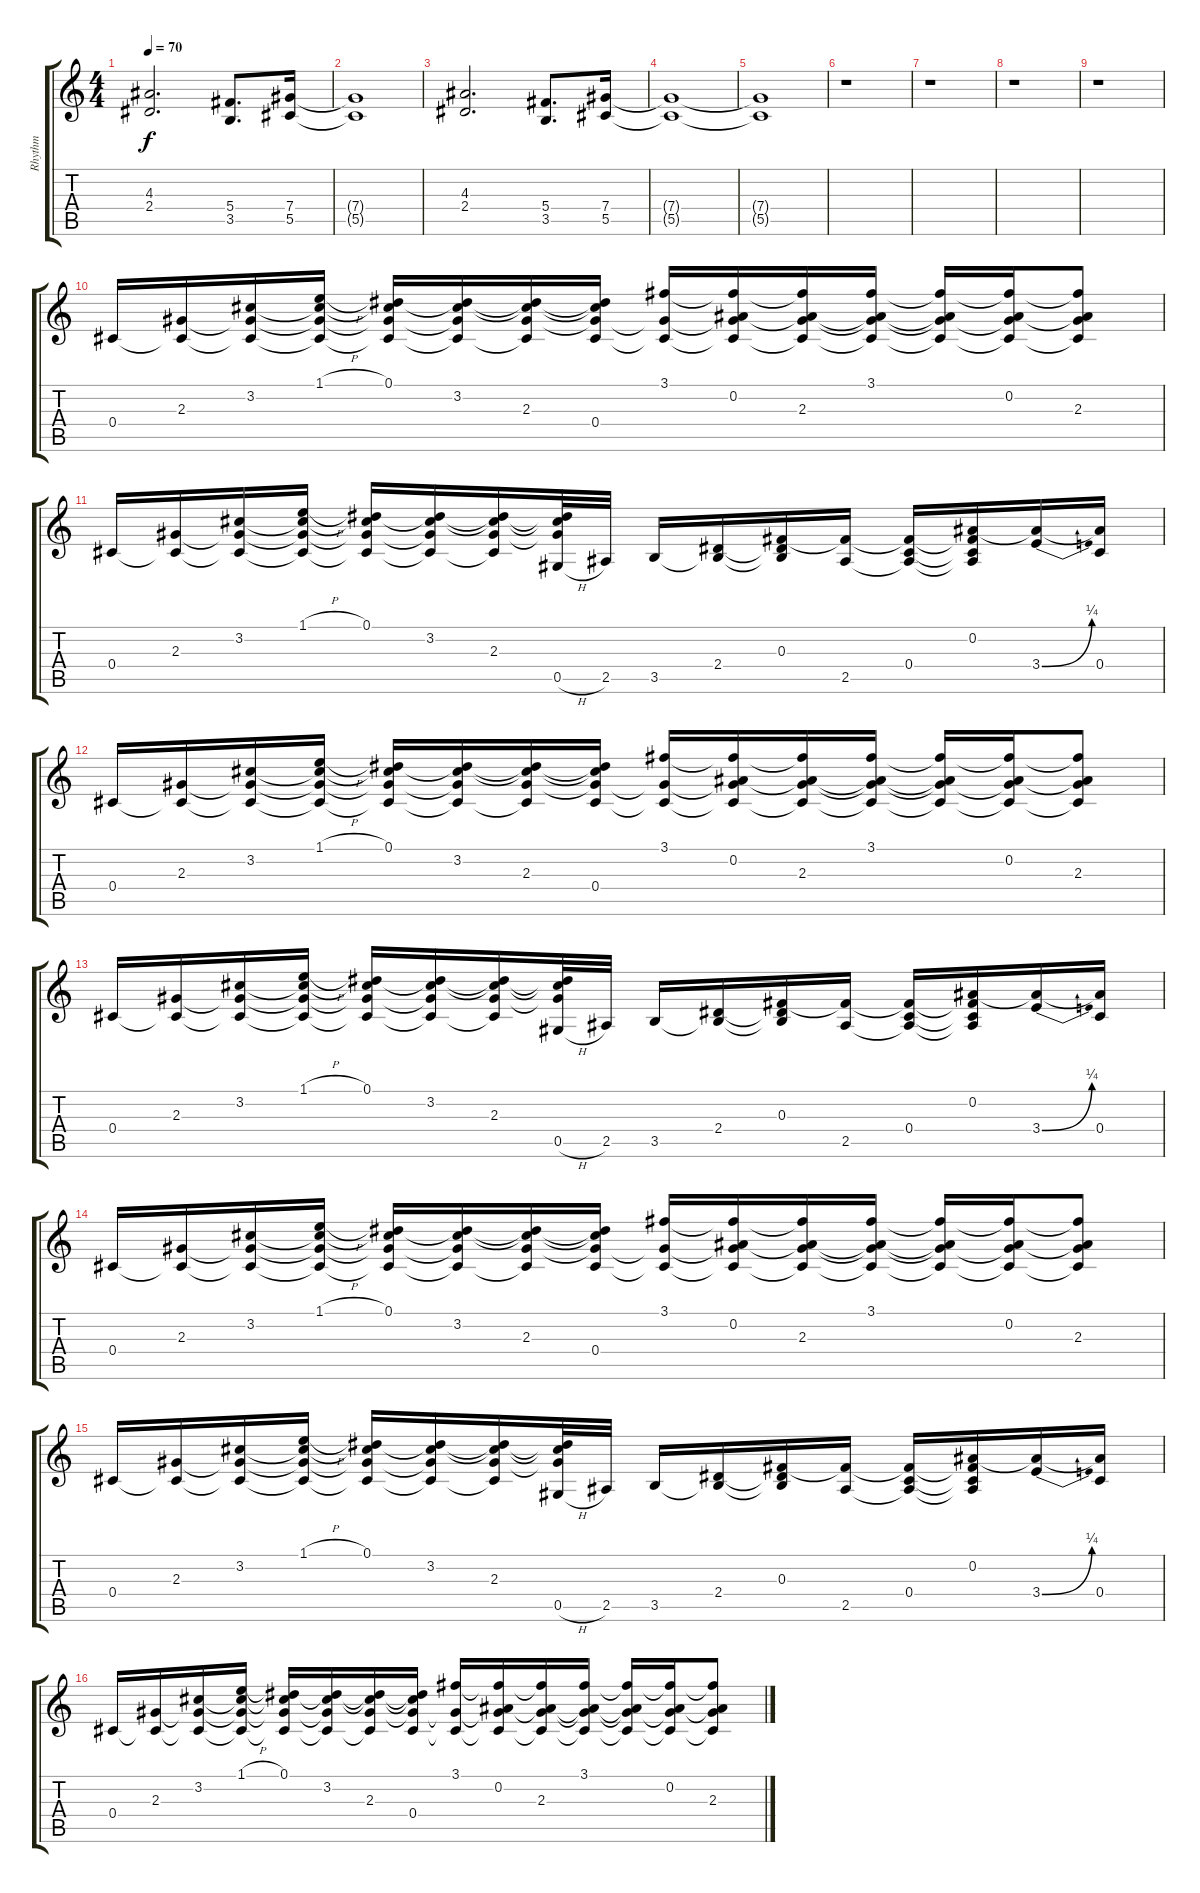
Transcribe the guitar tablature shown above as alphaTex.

\track ("Rhythm" "Rhythm") {instrument overdrivenguitar}
\staff {score tabs}
\tuning (Eb4 Bb3 Gb3 Db3 Ab2 Eb2) {hide}
\ts (4 4)
\tempo 70
\clef g2
\ks c
(4.3 2.4).2{d dy f} (5.4 3.5).8{d} (7.4 5.5).16 |
(7.4{t} 5.5{t}).1 |
(4.3 2.4).2{d} (5.4 3.5).8{d} (7.4 5.5).16 |
(7.4{t} 5.5{t}).1{volume 6} |
(7.4{t} 5.5{t}).1 |
r.1 |
r.1 |
r.1 |
r.1 |
0.4.16{volume 7 instrument electricguitarclean} (2.3 0.4{t}).16 (3.2 2.3{t} 0.4{t}).16 (1.1{h} 3.2{t} 2.3{t} 0.4{t}).16 (0.1 3.2{t} 2.3{t} 0.4{t}).16 (0.1{t} 3.2 2.3{t} 0.4{t}).16 (0.1{t} 3.2{t} 2.3 0.4{t}).16 (0.1{t} 3.2{t} 2.3{t} 0.4).16 (3.1 2.3{t} 0.4{t}).16 (3.1{t} 0.2 2.3{t} 0.4{t}).16 (3.1{t} 0.2{t} 2.3 0.4{t}).16 (3.1 0.2{t} 2.3{t} 0.4{t}).16 (3.1{t} 0.2{t} 2.3{t} 0.4{t}).16 (3.1{t} 0.2 2.3{t} 0.4{t}).16 (3.1{t} 0.2{t} 2.3 0.4{t}).8 |
0.4.16 (2.3 0.4{t}).16 (3.2 2.3{t} 0.4{t}).16 (1.1{h} 3.2{t} 2.3{t} 0.4{t}).16 (0.1 3.2{t} 2.3{t} 0.4{t}).16 (0.1{t} 3.2 2.3{t} 0.4{t}).16 (0.1{t} 3.2{t} 2.3 0.4{t}).16 (0.1{t} 3.2{t} 2.3{t} 0.5{h}).32 2.5.32 3.5.16 (2.4 3.5{t}).16 (0.3 2.4{t} 3.5{t}).16 (0.3{t} 2.5).16 (0.3{t} 0.4 2.5{t}).16 (0.2 0.3{t} 0.4{t} 2.5{t}).16 (0.2{t} 3.4{be (bend 0 0 60 1)}).16 (0.2{t} 0.4).16 |
0.4.16 (2.3 0.4{t}).16 (3.2 2.3{t} 0.4{t}).16 (1.1{h} 3.2{t} 2.3{t} 0.4{t}).16 (0.1 3.2{t} 2.3{t} 0.4{t}).16 (0.1{t} 3.2 2.3{t} 0.4{t}).16 (0.1{t} 3.2{t} 2.3 0.4{t}).16 (0.1{t} 3.2{t} 2.3{t} 0.4).16 (3.1 2.3{t} 0.4{t}).16 (3.1{t} 0.2 2.3{t} 0.4{t}).16 (3.1{t} 0.2{t} 2.3 0.4{t}).16 (3.1 0.2{t} 2.3{t} 0.4{t}).16 (3.1{t} 0.2{t} 2.3{t} 0.4{t}).16 (3.1{t} 0.2 2.3{t} 0.4{t}).16 (3.1{t} 0.2{t} 2.3 0.4{t}).8 |
0.4.16 (2.3 0.4{t}).16 (3.2 2.3{t} 0.4{t}).16 (1.1{h} 3.2{t} 2.3{t} 0.4{t}).16 (0.1 3.2{t} 2.3{t} 0.4{t}).16 (0.1{t} 3.2 2.3{t} 0.4{t}).16 (0.1{t} 3.2{t} 2.3 0.4{t}).16 (0.1{t} 3.2{t} 2.3{t} 0.5{h}).32 2.5.32 3.5.16 (2.4 3.5{t}).16 (0.3 2.4{t} 3.5{t}).16 (0.3{t} 2.5).16 (0.3{t} 0.4 2.5{t}).16 (0.2 0.3{t} 0.4{t} 2.5{t}).16 (0.2{t} 3.4{be (bend 0 0 60 1)}).16 (0.2{t} 0.4).16 |
0.4.16 (2.3 0.4{t}).16 (3.2 2.3{t} 0.4{t}).16 (1.1{h} 3.2{t} 2.3{t} 0.4{t}).16 (0.1 3.2{t} 2.3{t} 0.4{t}).16 (0.1{t} 3.2 2.3{t} 0.4{t}).16 (0.1{t} 3.2{t} 2.3 0.4{t}).16 (0.1{t} 3.2{t} 2.3{t} 0.4).16 (3.1 2.3{t} 0.4{t}).16 (3.1{t} 0.2 2.3{t} 0.4{t}).16 (3.1{t} 0.2{t} 2.3 0.4{t}).16 (3.1 0.2{t} 2.3{t} 0.4{t}).16 (3.1{t} 0.2{t} 2.3{t} 0.4{t}).16 (3.1{t} 0.2 2.3{t} 0.4{t}).16 (3.1{t} 0.2{t} 2.3 0.4{t}).8 |
0.4.16 (2.3 0.4{t}).16 (3.2 2.3{t} 0.4{t}).16 (1.1{h} 3.2{t} 2.3{t} 0.4{t}).16 (0.1 3.2{t} 2.3{t} 0.4{t}).16 (0.1{t} 3.2 2.3{t} 0.4{t}).16 (0.1{t} 3.2{t} 2.3 0.4{t}).16 (0.1{t} 3.2{t} 2.3{t} 0.5{h}).32 2.5.32 3.5.16 (2.4 3.5{t}).16 (0.3 2.4{t} 3.5{t}).16 (0.3{t} 2.5).16 (0.3{t} 0.4 2.5{t}).16 (0.2 0.3{t} 0.4{t} 2.5{t}).16 (0.2{t} 3.4{be (bend 0 0 60 1)}).16 (0.2{t} 0.4).16 |
0.4.16 (2.3 0.4{t}).16 (3.2 2.3{t} 0.4{t}).16 (1.1{h} 3.2{t} 2.3{t} 0.4{t}).16 (0.1 3.2{t} 2.3{t} 0.4{t}).16 (0.1{t} 3.2 2.3{t} 0.4{t}).16 (0.1{t} 3.2{t} 2.3 0.4{t}).16 (0.1{t} 3.2{t} 2.3{t} 0.4).16 (3.1 2.3{t} 0.4{t}).16 (3.1{t} 0.2 2.3{t} 0.4{t}).16 (3.1{t} 0.2{t} 2.3 0.4{t}).16 (3.1 0.2{t} 2.3{t} 0.4{t}).16 (3.1{t} 0.2{t} 2.3{t} 0.4{t}).16 (3.1{t} 0.2 2.3{t} 0.4{t}).16 (3.1{t} 0.2{t} 2.3 0.4{t}).8
